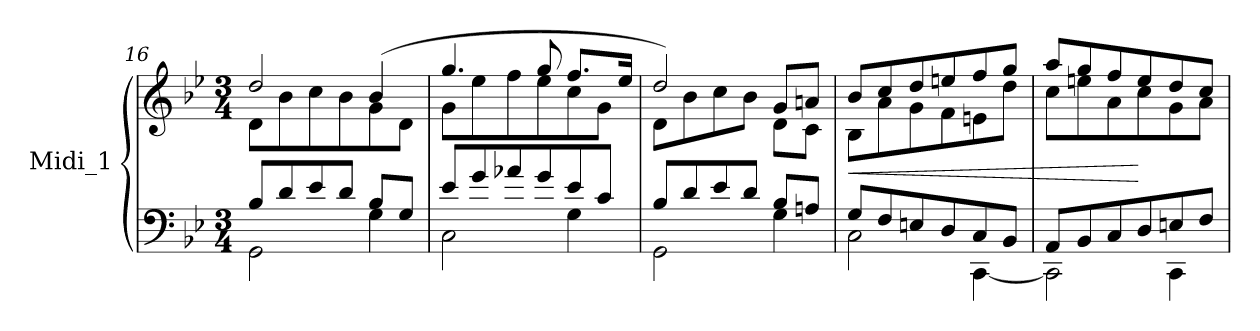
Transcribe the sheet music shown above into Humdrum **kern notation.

**kern	**kern	**dynam
*part1	*part1	*part1
*staff2	*staff1	*staff1/2
*I"Midi_1	*	*
!!LO:LB:g=z
*clefF4	*clefG2	*
*k[b-e-]	*k[b-e-]	*
*B-:	*B-:	*
*M3/4	*M3/4	*
=16	=16	=16
*^	*^	*
8B-/L	2GG\	2dd/	8d\L	.
8d/	.	.	8b-\	.
8e-/	.	.	8cc\	.
8d/J	.	.	8b-\	.
8B-/L	4G\	(>4b-/	8g\	.
8G/J	.	.	8d\J	.
=17	=17	=17	=17	=17
8e-/L	2C\	4.gg/	8g\L	.
8g/	.	.	8ee-\	.
8a-X/	.	.	8ff\	.
8g/	.	8gg/	8ee-\	.
8e-/	4G\	8.ff/L	8cc\	.
8c/J	.	.	8g\J	.
.	.	16ee-/Jk	.	.
=18	=18	=18	=18	=18
8B-/L	2GG\	2dd/)	8d\L	.
8d/	.	.	8b-\	.
8e-/	.	.	8cc\	.
8d/J	.	.	8b-\J	.
8B-/L	4G\	8g/L	8d\L	.
8Ani/J	.	8ani/J	8c\J	.
=19	=19	=19	=19	=19
!	!	!	!	!LO:HP:b
8G/L	2C\	8b-/L	8B-\L	<
8F/	.	8cc/	8a\	.
8En/	.	8dd/	8g\	.
8D/	.	8een/	8f\	.
8C/	[4CC\	8ff/	8en\	.
8BB-/J	.	8gg/J	8dd\J	.
=20	=20	=20	=20	=20
8AA/L	2CC\]	8aa/L	8cc\L	.
8BB-/	.	8gg/	8een\	.
8C/	.	8ff/	8a\	.
8D/	.	8ee/	8cc\	[
8En/	4CC\	8dd/	8g\	.
8F/J	.	8cc/J	8a\J	.
*v	*v	*	*	*
*	*v	*v	*
=	=	=
*-	*-	*-
